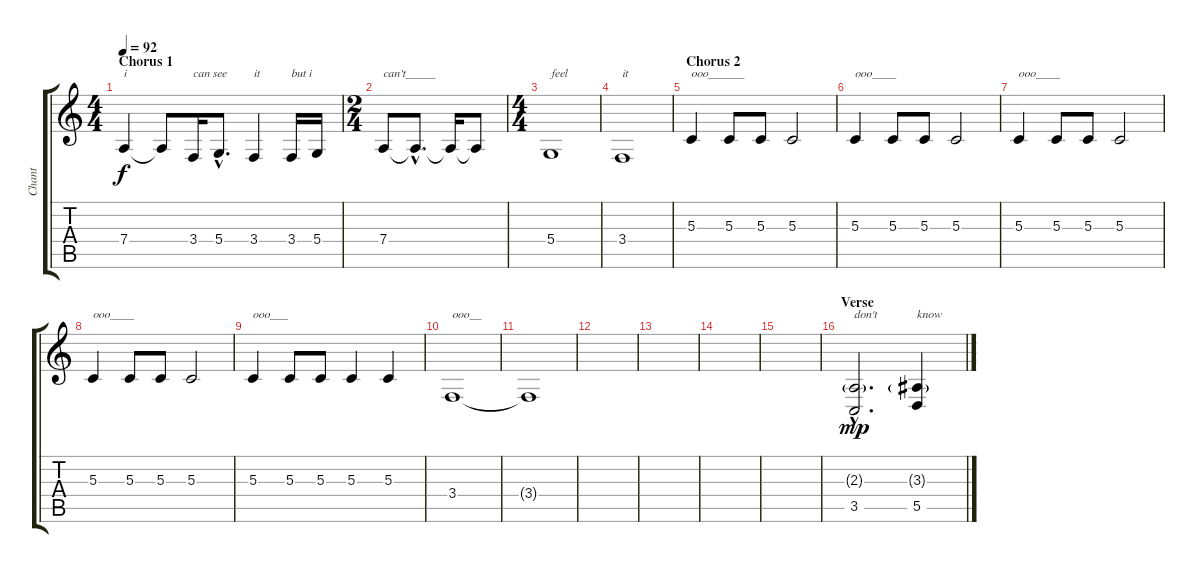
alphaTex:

\track ("Chant" "Chant") {instrument accordion}
\staff {score tabs}
\tuning (E4 B3 G3 D3 A2 E2) {hide}
\ts (4 4)
\section ("" "Chorus 1")
\tempo 92
\clef g2
\ks c
7.4.4{txt "i" dy f} 7.4{t}.8 3.4.16{txt "can see"} 5.4{hac}.8{d} 3.4.4{txt "it"} 3.4.16{txt "but i"} 5.4.16 |
\ts (2 4)
7.4.8{txt "can't_____"} 7.4{hac t}.8{d} 7.4{t}.16 7.4{t}.8 |
\ts (4 4)
5.4.1{txt "feel"} |
3.4.1{txt "it"} |
\section ("" "Chorus 2")
5.3.4{txt "ooo______"} 5.3.8 5.3.8 5.3.2 |
5.3.4{txt "ooo____"} 5.3.8 5.3.8 5.3.2 |
5.3.4{txt "ooo____"} 5.3.8 5.3.8 5.3.2 |
5.3.4{txt "ooo____"} 5.3.8 5.3.8 5.3.2 |
5.3.4{txt "ooo___"} 5.3.8 5.3.8 5.3.4 5.3.4 |
3.4.1{txt "ooo__"} |
3.4{t}.1 |
\section ("" "")
|
|
|
|
\section ("" "Verse")
(2.3{g hac} 3.5{hac}).2{d txt "don't" dy mp} (3.3{g} 5.5).4{txt "know"}
